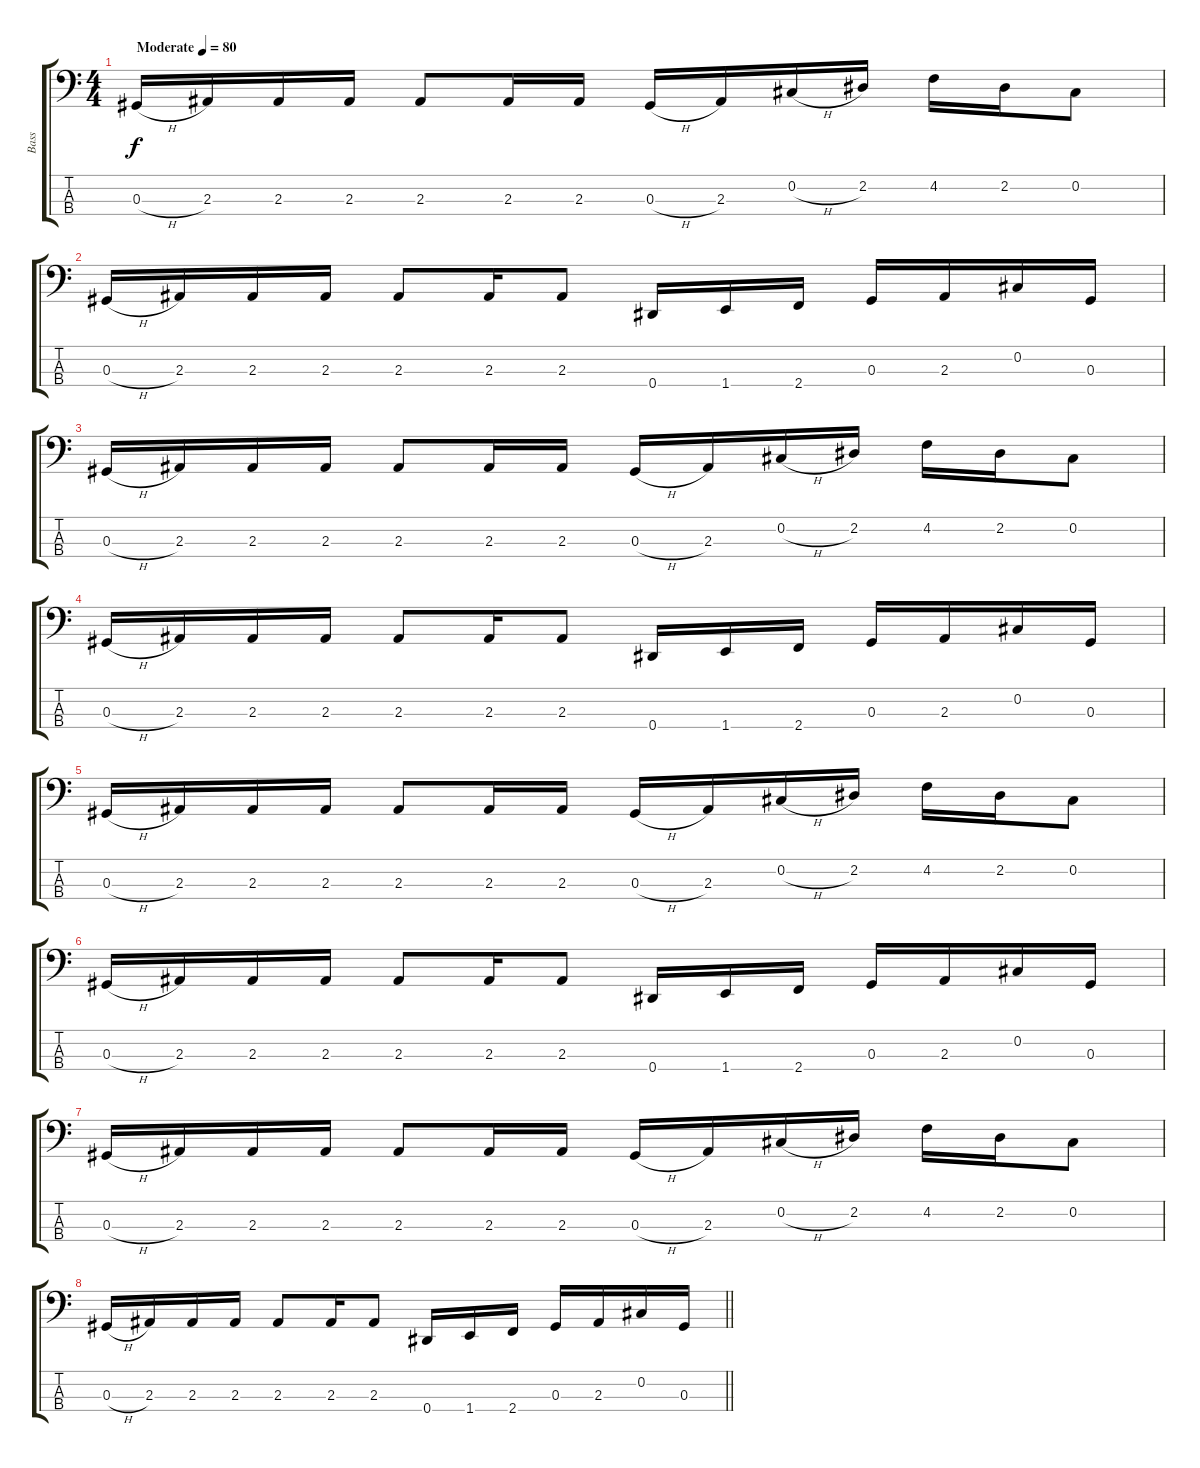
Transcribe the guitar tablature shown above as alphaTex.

\track ("Bass" "Bass") {instrument electricbassfinger}
\staff {score tabs}
\tuning (Gb2 Db2 Ab1 Eb1) {hide}
\ts (4 4)
\tempo (80 "Moderate")
\clef f4
\ks c
0.3{h}.16{dy f instrument electricbassfinger} 2.3.16 2.3.16 2.3.16 2.3.8 2.3.16 2.3.16 0.3{h}.16 2.3.16 0.2{h}.16 2.2.16 4.2.16 2.2.16 0.2.8 |
0.3{h}.16 2.3.16 2.3.16 2.3.16 2.3.8 2.3.16 2.3.8 0.4.16 1.4.16 2.4.16 0.3.16 2.3.16 0.2.16 0.3.16 |
0.3{h}.16 2.3.16 2.3.16 2.3.16 2.3.8 2.3.16 2.3.16 0.3{h}.16 2.3.16 0.2{h}.16 2.2.16 4.2.16 2.2.16 0.2.8 |
0.3{h}.16 2.3.16 2.3.16 2.3.16 2.3.8 2.3.16 2.3.8 0.4.16 1.4.16 2.4.16 0.3.16 2.3.16 0.2.16 0.3.16 |
0.3{h}.16 2.3.16 2.3.16 2.3.16 2.3.8 2.3.16 2.3.16 0.3{h}.16 2.3.16 0.2{h}.16 2.2.16 4.2.16 2.2.16 0.2.8 |
0.3{h}.16 2.3.16 2.3.16 2.3.16 2.3.8 2.3.16 2.3.8 0.4.16 1.4.16 2.4.16 0.3.16 2.3.16 0.2.16 0.3.16 |
0.3{h}.16 2.3.16 2.3.16 2.3.16 2.3.8 2.3.16 2.3.16 0.3{h}.16 2.3.16 0.2{h}.16 2.2.16 4.2.16 2.2.16 0.2.8 |
\barLineRight lightlight
0.3{h}.16 2.3.16 2.3.16 2.3.16 2.3.8 2.3.16 2.3.8 0.4.16 1.4.16 2.4.16 0.3.16 2.3.16 0.2.16 0.3.16
